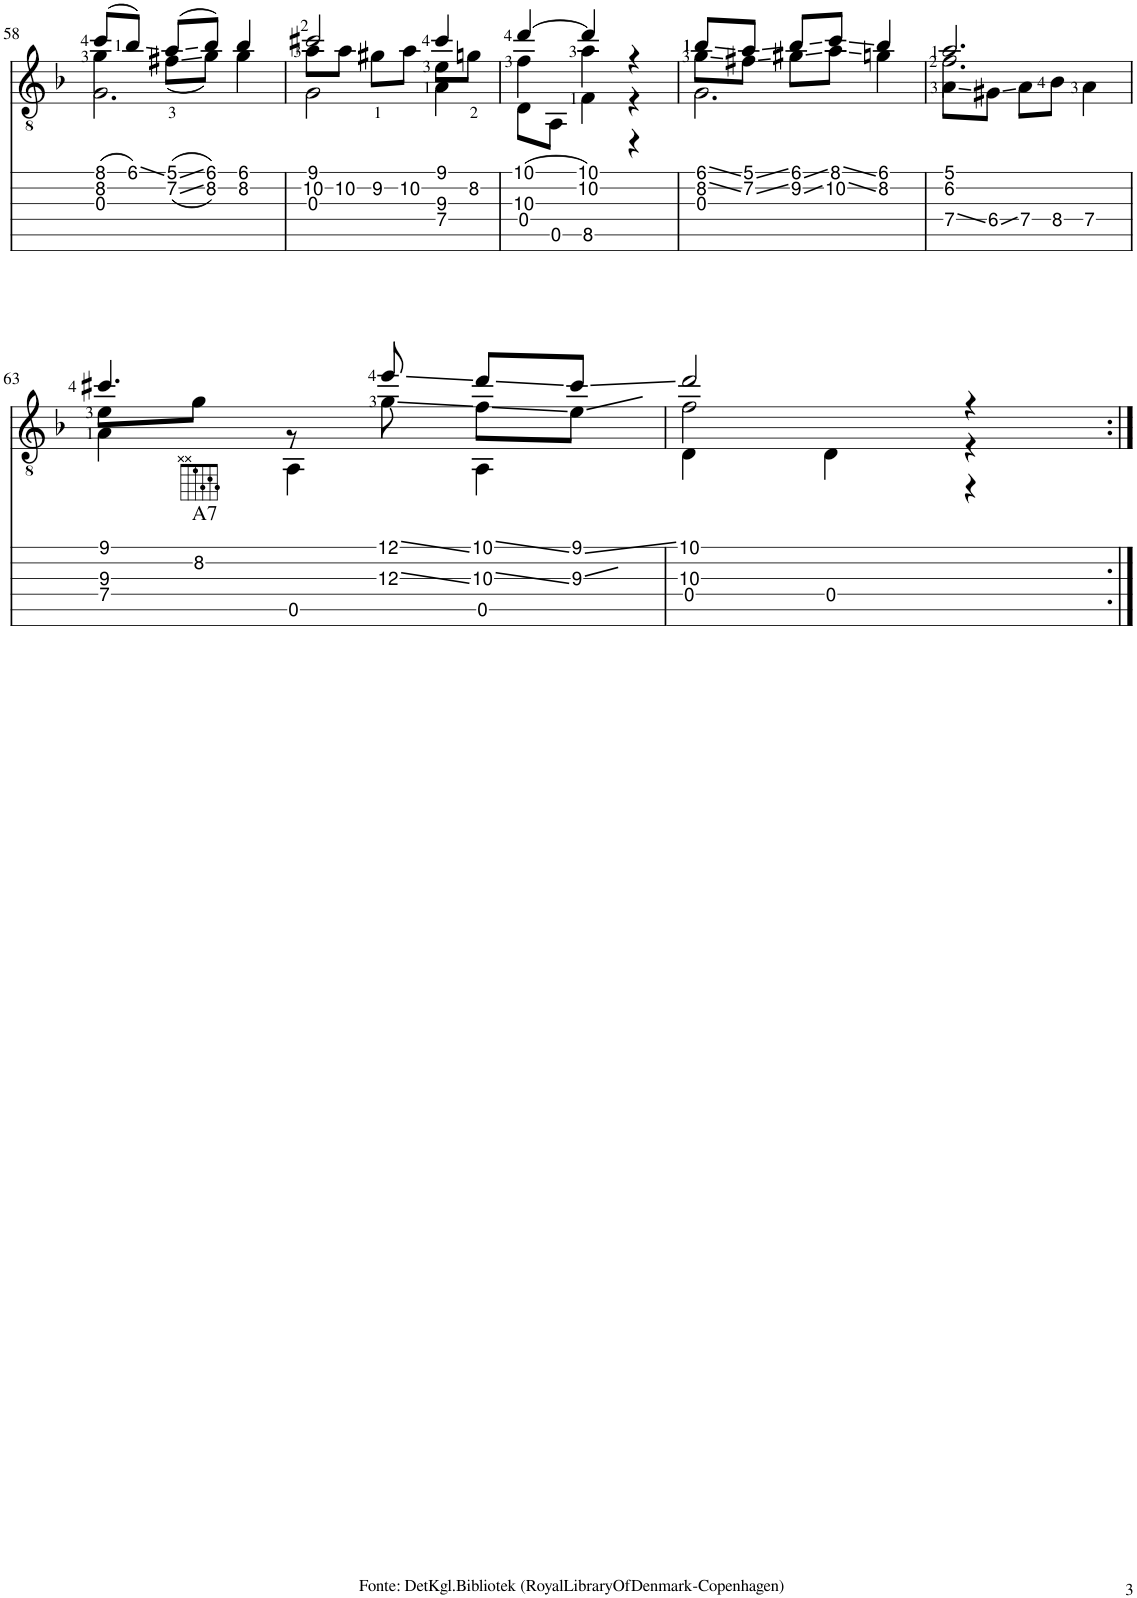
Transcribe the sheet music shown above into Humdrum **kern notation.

**kern	**kern
*part1	*part1
*staff2	*staff1
*I"Guitar	*
*I'Guit.	*
!!LO:PB:g=z
*	*clefGv2
*k[b-]	*k[b-]
*M3/4	*M3/4
=58	=58
*^	*^
*	*^	*	*^
8ccL	4g	2.G	(8cc/L	4g\	2.G\
8b-J	.	.	8b-/J)	.	.
8aL	8f#L	.	(8a/L	(8f#X\L	.
8b-J	8gJ	.	8b-/J)	8g\J)	.
4b-	4g	.	4b-/	4g\	.
=59	=59	=59	=59	=59	=59
2cc#	8aL	2G	2cc#X/	8a\L	2G\
.	8aJ	.	.	8a\J	.
.	8g#L	.	.	8g#X\L	.
.	8aJ	.	.	8a\J	.
4cc#	8eL	4A	4cc#/	8e\L	4A\
.	8gJ	.	.	8gn\J	.
=60	=60	=60	=60	=60	=60
[4dd	4f	8DL	[4dd/	4f\	8D\L
.	.	8AAJ	.	.	8AA\J
4dd]	4a	4F	4dd/]	4a\	4F\
4r	4r	4r	4r	4r	4r
=61	=61	=61	=61	=61	=61
8b-L	8gL	2.G	8b-/L	8g\L	2.G\
8aJ	8f#J	.	8a/J	8f#X\J	.
8b-L	8g#L	.	8b-/L	8g#X\L	.
8ccJ	8aJ	.	8cc/J	8a\J	.
4b-	4g	.	4b-/	4gn\	.
=62	=62	=62	=62	=62	=62
2.a	2.f	8AL	2.a/	2.f\	8A\L
.	.	8G#J	.	.	8G#X\J
.	.	8AL	.	.	8A\L
.	.	8B-J	.	.	8B-\J
.	.	4A	.	.	4A\
!!LO:LB:g=z	!!	!!
=63	=63	=63	=63	=63	=63
4.cc#	8eL	4A	4.cc#X/	8e\L	4A\
!	!LO:TX:a:t=A7	!	!	!	!
.	8gJ	.	.	8g\J	.
.	8r	4AA	.	8r	4AA\
8ee	8g	.	8ee/	8g\	.
8ddL	8fL	4AA	8dd/L	8f\L	4AA\
8cc#J	8eJ	.	8cc#/J	8e\J	.
=64	=64	=64	=64	=64	=64
2dd	2f	4D	2dd/	2f\	4D\
.	.	4D	.	.	4D\
4r	4r	4r	4r	4r	4r
*v	*v	*v	*	*	*
*	*v	*v	*v
=:|!	=:|!
*-	*-
